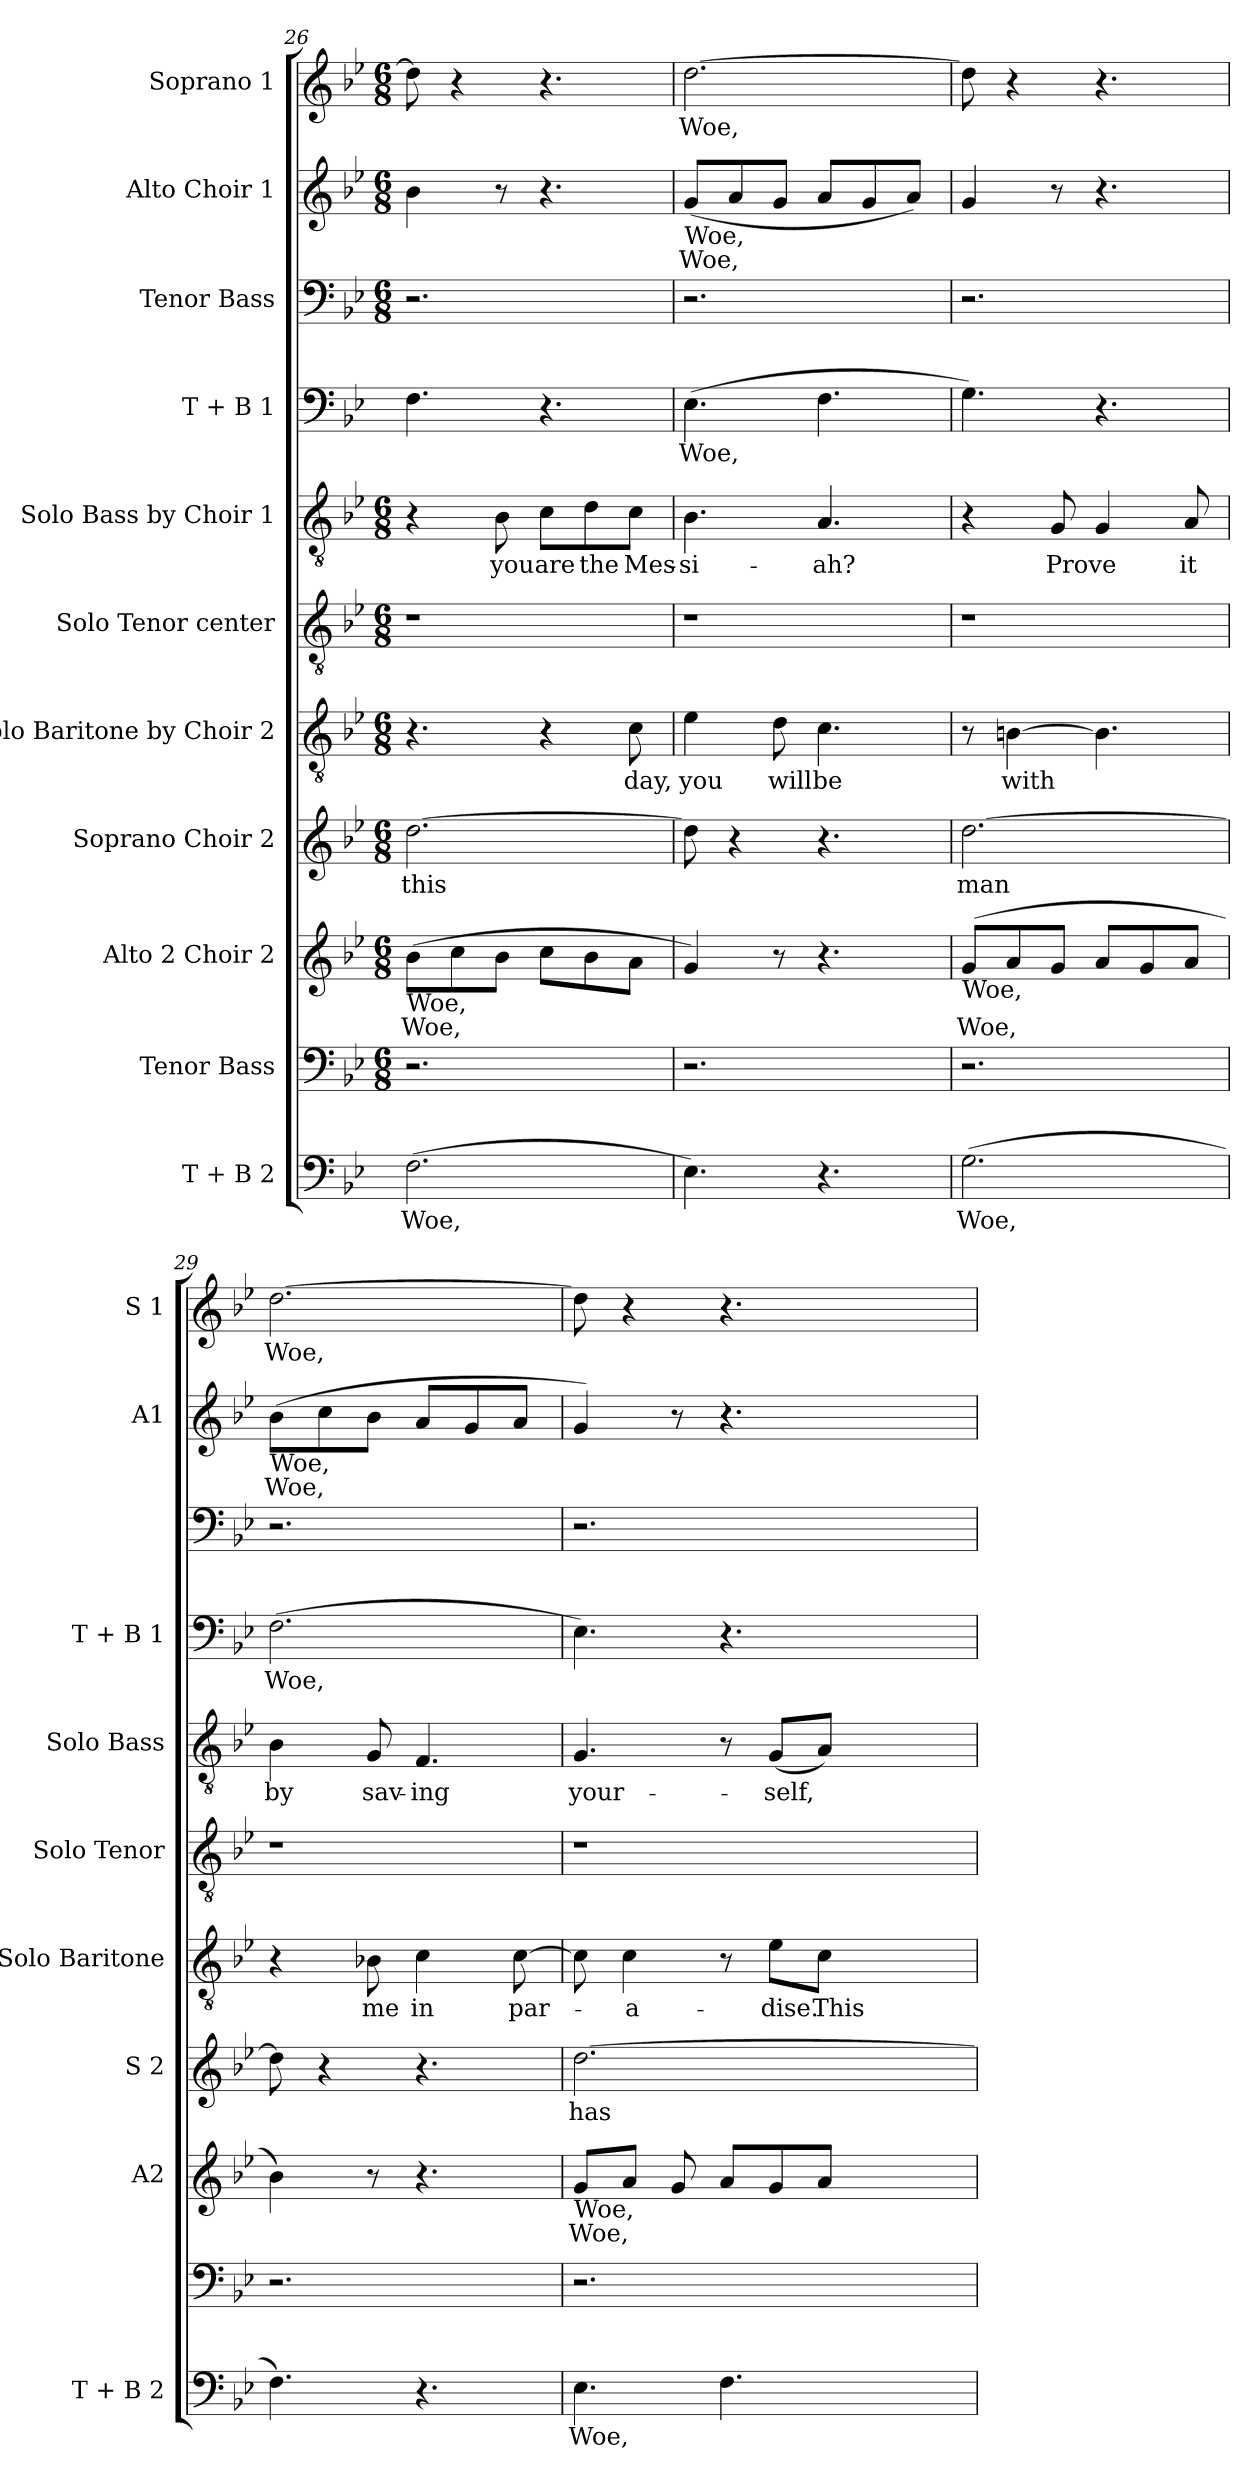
**kern	**text	**kern	**kern	**text	**kern	**text	**kern	**text	**kern	**kern	**text	**kern	**text	**kern	**kern	**text	**kern	**text
*part11	*part11	*part10	*part9	*part9	*part8	*part8	*part7	*part7	*part6	*part5	*part5	*part4	*part4	*part3	*part2	*part2	*part1	*part1
*staff11	*staff11	*staff10	*staff9	*staff9	*staff8	*staff8	*staff7	*staff7	*staff6	*staff5	*staff5	*staff4	*staff4	*staff3	*staff2	*staff2	*staff1	*staff1
*I"T + B 2	*	*I"Tenor Bass	*I"Alto 2 Choir 2	*	*I"Soprano Choir 2	*	*I"Solo Baritone by Choir 2	*	*I"Solo Tenor center	*I"Solo Bass by Choir 1	*	*I"T + B 1	*	*I"Tenor Bass	*I"Alto Choir 1	*	*I"Soprano 1	*
*I'T + B 2	*	*	*I'A2	*	*I'S 2	*	*I'Solo Baritone	*	*I'Solo Tenor	*I'Solo Bass	*	*I'T + B 1	*	*	*I'A1	*	*I'S 1	*
*clefF4	*	*clefF4	*clefG2	*	*clefG2	*	*clefGv2	*	*clefGv2	*clefGv2	*	*clefF4	*	*clefF4	*clefG2	*	*clefG2	*
*k[b-e-]	*	*k[b-e-]	*k[b-e-]	*	*k[b-e-]	*	*k[b-e-]	*	*k[b-e-]	*k[b-e-]	*	*k[b-e-]	*	*k[b-e-]	*k[b-e-]	*	*k[b-e-]	*
*B-:	*	*B-:	*B-:	*	*B-:	*	*B-:	*	*B-:	*B-:	*	*B-:	*	*B-:	*B-:	*	*B-:	*
*	*	*M6/8	*M6/8	*	*M6/8	*	*M6/8	*	*M6/8	*M6/8	*	*	*	*M6/8	*M6/8	*	*M6/8	*
=26	=26	=26	=26	=26	=26	=26	=26	=26	=26	=26	=26	=26	=26	=26	=26	=26	=26	=26
!	!	!	!LO:TX:b:t=Woe,	!	!	!	!	!	!	!	!	!	!	!	!	!	!	!
!	!LO:LY:b	!	!	!LO:LY:a	!	!LO:LY:b	!	!	!LO:N:vis=1	!	!	!	!	!	!	!	!	!
(>2.F\	Woe,	2.r	(>8b-\L	Woe,	[>2.dd\	this	4.r	.	2.r	4r	.	4.F\	.	2.r	4b-\	.	8dd\]	.
.	.	.	8cc\	.	.	.	.	.	.	.	.	.	.	.	.	.	4r	.
!	!	!	!	!	!	!	!	!	!	!	!LO:LY:b	!	!	!	!	!	!	!
.	.	.	8b-\J	.	.	.	.	.	.	8B-\	you	.	.	.	8r	.	.	.
!	!	!	!	!	!	!	!	!	!	!	!LO:LY:b	!	!	!	!	!	!	!
.	.	.	8cc\L	.	.	.	4r	.	.	8c\L	are	4.r	.	.	4.r	.	4.r	.
!	!	!	!	!	!	!	!	!	!	!	!LO:LY:b	!	!	!	!	!	!	!
.	.	.	8b-\	.	.	.	.	.	.	8d\	the	.	.	.	.	.	.	.
!	!	!	!	!	!	!	!	!LO:LY:b	!	!	!LO:LY:b	!	!	!	!	!	!	!
.	.	.	8a\J	.	.	.	8c\	day,	.	8c\J	Mes-	.	.	.	.	.	.	.
=27	=27	=27	=27	=27	=27	=27	=27	=27	=27	=27	=27	=27	=27	=27	=27	=27	=27	=27
!	!	!	!	!	!	!	!	!	!	!	!	!	!	!	!LO:TX:b:t=Woe,	!	!	!
!	!	!	!	!	!	!	!	!LO:LY:b	!LO:N:vis=1	!	!LO:LY:b	!	!LO:LY:b	!	!	!LO:LY:a	!	!LO:LY:b
4.E-\)	.	2.r	4g/)	.	8dd\]	.	4e-\	you	2.r	4.B-\	-si-	(>4.E-\	Woe,	2.r	(<8g/L	Woe,	[>2.dd\	Woe,
.	.	.	.	.	4r	.	.	.	.	.	.	.	.	.	8a/	.	.	.
!	!	!	!	!	!	!	!	!LO:LY:b	!	!	!	!	!	!	!	!	!	!
.	.	.	8r	.	.	.	8d\	will	.	.	.	.	.	.	8g/J	.	.	.
!	!	!	!	!	!	!	!	!LO:LY:b:rj	!	!	!LO:LY:b	!	!	!	!	!	!	!
4.r	.	.	4.r	.	4.r	.	4.c\	be	.	4.A/	-ah?	4.F\	.	.	8a/L	.	.	.
.	.	.	.	.	.	.	.	.	.	.	.	.	.	.	8g/	.	.	.
.	.	.	.	.	.	.	.	.	.	.	.	.	.	.	8a/J)	.	.	.
!!LO:PB:g=z
=28	=28	=28	=28	=28	=28	=28	=28	=28	=28	=28	=28	=28	=28	=28	=28	=28	=28	=28
!	!	!	!LO:TX:b:t=Woe,	!	!	!	!	!	!	!	!	!	!	!	!	!	!	!
!	!LO:LY:b	!	!	!LO:LY:a	!	!LO:LY:b	!	!	!LO:N:vis=1	!	!	!	!	!	!	!	!	!
(>2.G\	Woe,	2.r	(>8g/L	Woe,	[>2.dd\	man	8r	.	2.r	4r	.	4.G\)	.	2.r	4g/	.	8dd\]	.
!	!	!	!	!	!	!	!	!LO:LY:b	!	!	!	!	!	!	!	!	!	!
.	.	.	8a/	.	.	.	[>4Bn\	with	.	.	.	.	.	.	.	.	4r	.
!	!	!	!	!	!	!	!	!	!	!	!LO:LY:b	!	!	!	!	!	!	!
.	.	.	8g/J	.	.	.	.	.	.	8G/	Prove	.	.	.	8r	.	.	.
.	.	.	8a/L	.	.	.	4.B\]	.	.	4G/	.	4.r	.	.	4.r	.	4.r	.
.	.	.	8g/	.	.	.	.	.	.	.	.	.	.	.	.	.	.	.
!	!	!	!	!	!	!	!	!	!	!	!LO:LY:b	!	!	!	!	!	!	!
.	.	.	8a/J	.	.	.	.	.	.	8A/	it	.	.	.	.	.	.	.
=29	=29	=29	=29	=29	=29	=29	=29	=29	=29	=29	=29	=29	=29	=29	=29	=29	=29	=29
!	!	!	!	!	!	!	!	!	!	!	!	!	!	!	!LO:TX:b:t=Woe,	!	!	!
!	!	!	!	!	!	!	!	!	!LO:N:vis=1	!	!LO:LY:b	!	!LO:LY:b	!	!	!LO:LY:a	!	!LO:LY:b
4.F\)	.	2.r	4b-\)	.	8dd\]	.	4r	.	2.r	4B-\	by	(>2.F\	Woe,	2.r	(>8b-\L	Woe,	[>2.dd\	Woe,
.	.	.	.	.	4r	.	.	.	.	.	.	.	.	.	8cc\	.	.	.
!	!	!	!	!	!	!	!	!LO:LY:b:rj	!	!	!LO:LY:b	!	!	!	!	!	!	!
.	.	.	8r	.	.	.	8B-X\	me	.	8G/	sav-	.	.	.	8b-\J	.	.	.
!	!	!	!	!	!	!	!	!LO:LY:b	!	!	!LO:LY:b	!	!	!	!	!	!	!
4.r	.	.	4.r	.	4.r	.	4c\	in	.	4.F/	-ing	.	.	.	8a/L	.	.	.
.	.	.	.	.	.	.	.	.	.	.	.	.	.	.	8g/	.	.	.
!	!	!	!	!	!	!	!	!LO:LY:b	!	!	!	!	!	!	!	!	!	!
.	.	.	.	.	.	.	[>8c\	par-	.	.	.	.	.	.	8a/J	.	.	.
=30	=30	=30	=30	=30	=30	=30	=30	=30	=30	=30	=30	=30	=30	=30	=30	=30	=30	=30
!	!	!	!LO:TX:b:t=Woe,	!	!	!	!	!	!	!	!	!	!	!	!	!	!	!
!	!LO:LY:b	!	!	!LO:LY:a	!	!LO:LY:b	!	!	!LO:N:vis=1	!	!LO:LY:b	!	!	!	!	!	!	!
4.E-\	Woe,	2.r	8g/L	Woe,	[>2.dd\	has	8c\]	.	2.r	4.G/	your-	4.E-\)	.	2.r	4g/)	.	8dd\]	.
!	!	!	!	!	!	!	!	!LO:LY:b	!	!	!	!	!	!	!	!	!	!
.	.	.	8a/J	.	.	.	4c\	-a-	.	.	.	.	.	.	.	.	4r	.
.	.	.	8g/	.	.	.	.	.	.	.	.	.	.	.	8r	.	.	.
4.F\	.	.	8a/L	.	.	.	8r	.	.	8r	.	4.r	.	.	4.r	.	4.r	.
!	!	!	!	!	!	!	!	!LO:LY:b:rj	!	!	!LO:LY:b	!	!	!	!	!	!	!
.	.	.	8g/	.	.	.	8e-\L	-dise.	.	(<8G/L	-self,	.	.	.	.	.	.	.
!	!	!	!	!	!	!	!	!LO:LY:b	!	!	!	!	!	!	!	!	!	!
.	.	.	8a/J	.	.	.	8c\J	This	.	8A/J)	.	.	.	.	.	.	.	.
=	=	=	=	=	=	=	=	=	=	=	=	=	=	=	=	=	=	=
*-	*-	*-	*-	*-	*-	*-	*-	*-	*-	*-	*-	*-	*-	*-	*-	*-	*-	*-
